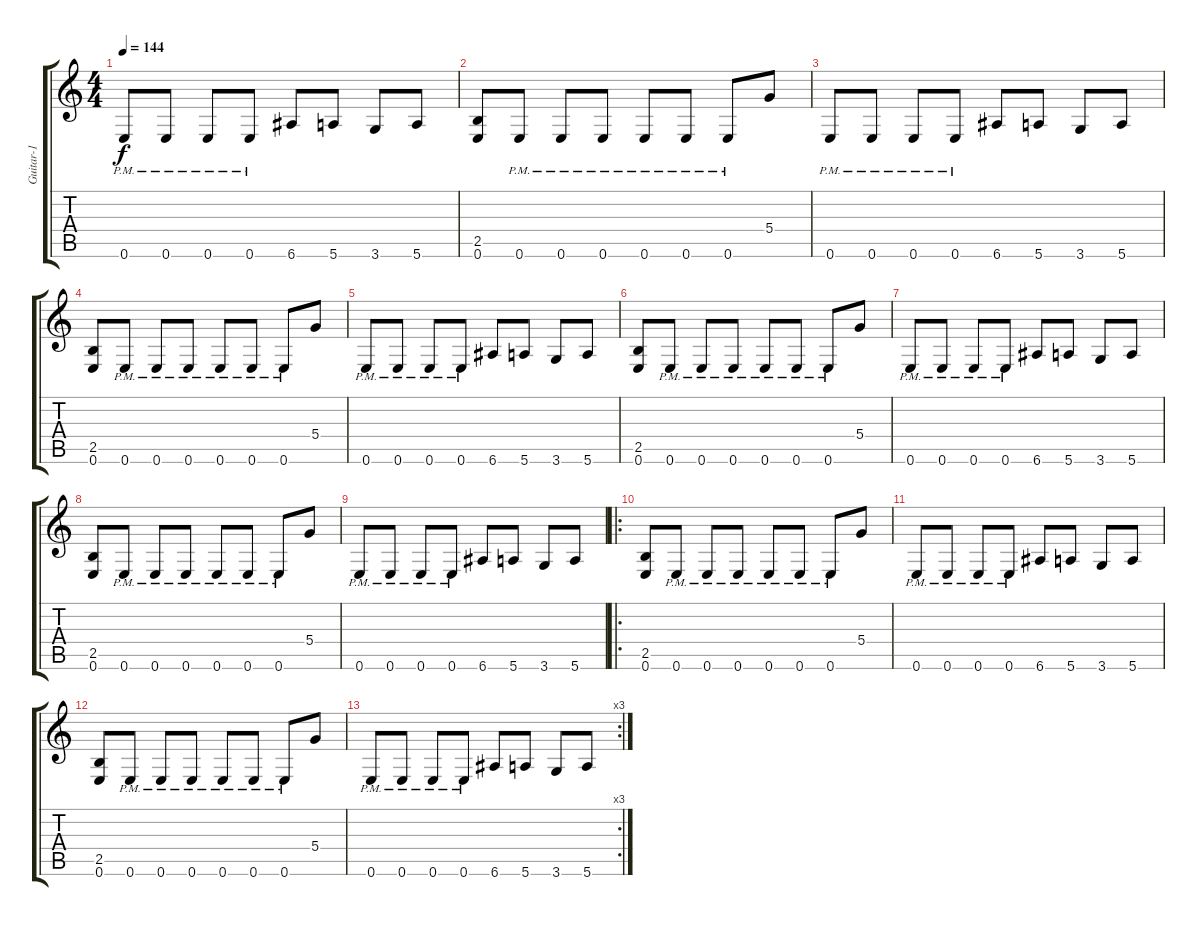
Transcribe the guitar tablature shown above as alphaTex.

\track ("Guitar-1" "Guitar-1") {instrument distortionguitar}
\staff {score tabs}
\tuning (E4 B3 G3 D3 A2 E2) {hide}
\ts (4 4)
\tempo 144
\clef g2
\ks c
0.6{pm}.8{dy f} 0.6{pm}.8 0.6{pm}.8 0.6{pm}.8 6.6.8 5.6.8 3.6.8 5.6.8 |
(2.5 0.6).8 0.6{pm}.8 0.6{pm}.8 0.6{pm}.8 0.6{pm}.8 0.6{pm}.8 0.6{pm}.8 5.4.8 |
0.6{pm}.8 0.6{pm}.8 0.6{pm}.8 0.6{pm}.8 6.6.8 5.6.8 3.6.8 5.6.8 |
(2.5 0.6).8 0.6{pm}.8 0.6{pm}.8 0.6{pm}.8 0.6{pm}.8 0.6{pm}.8 0.6{pm}.8 5.4.8 |
0.6{pm}.8 0.6{pm}.8 0.6{pm}.8 0.6{pm}.8 6.6.8 5.6.8 3.6.8 5.6.8 |
(2.5 0.6).8 0.6{pm}.8 0.6{pm}.8 0.6{pm}.8 0.6{pm}.8 0.6{pm}.8 0.6{pm}.8 5.4.8 |
0.6{pm}.8 0.6{pm}.8 0.6{pm}.8 0.6{pm}.8 6.6.8 5.6.8 3.6.8 5.6.8 |
(2.5 0.6).8 0.6{pm}.8 0.6{pm}.8 0.6{pm}.8 0.6{pm}.8 0.6{pm}.8 0.6{pm}.8 5.4.8 |
0.6{pm}.8 0.6{pm}.8 0.6{pm}.8 0.6{pm}.8 6.6.8 5.6.8 3.6.8 5.6.8 |
\ro
(2.5 0.6).8 0.6{pm}.8 0.6{pm}.8 0.6{pm}.8 0.6{pm}.8 0.6{pm}.8 0.6{pm}.8 5.4.8 |
0.6{pm}.8 0.6{pm}.8 0.6{pm}.8 0.6{pm}.8 6.6.8 5.6.8 3.6.8 5.6.8 |
(2.5 0.6).8 0.6{pm}.8 0.6{pm}.8 0.6{pm}.8 0.6{pm}.8 0.6{pm}.8 0.6{pm}.8 5.4.8 |
\rc 3
0.6{pm}.8 0.6{pm}.8 0.6{pm}.8 0.6{pm}.8 6.6.8 5.6.8 3.6.8 5.6.8{volume 5}
